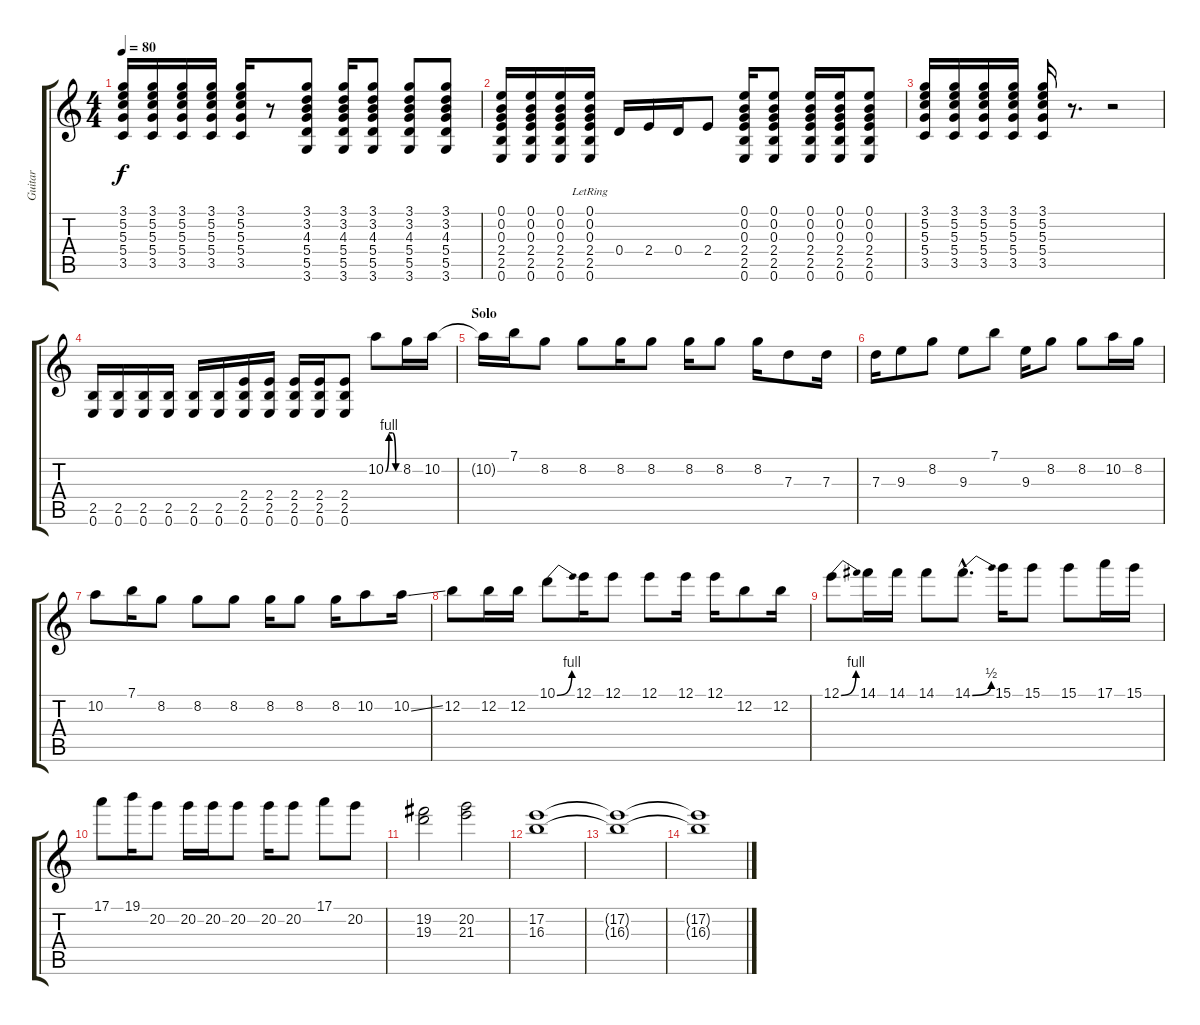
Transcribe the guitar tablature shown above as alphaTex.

\track ("Guitar" "Guitar") {instrument electricguitarmuted}
\staff {score tabs}
\tuning (E4 B3 G3 D3 A2 E2) {hide}
\ts (4 4)
\tempo 80
\clef g2
\ks c
(3.1 5.2 5.3 5.4 3.5).16{dy f instrument overdrivenguitar} (3.1 5.2 5.3 5.4 3.5).16 (3.1 5.2 5.3 5.4 3.5).16 (3.1 5.2 5.3 5.4 3.5).16 (3.1 5.2 5.3 5.4 3.5).16 r.8 (3.1 3.2 4.3 5.4 5.5 3.6).8 (3.1 3.2 4.3 5.4 5.5 3.6).16 (3.1 3.2 4.3 5.4 5.5 3.6).8 (3.1 3.2 4.3 5.4 5.5 3.6).8 (3.1 3.2 4.3 5.4 5.5 3.6).8 |
(0.1 0.2 0.3 2.4 2.5 0.6).16 (0.1 0.2 0.3 2.4 2.5 0.6).16 (0.1 0.2 0.3 2.4 2.5 0.6).16 (0.1{lr} 0.2{lr} 0.3{lr} 2.4 2.5 0.6).16 0.4.16 2.4.16 0.4.16 2.4.8 (0.1 0.2 0.3 2.4 2.5 0.6).16 (0.1 0.2 0.3 2.4 2.5 0.6).8 (0.1 0.2 0.3 2.4 2.5 0.6).16 (0.1 0.2 0.3 2.4 2.5 0.6).16 (0.1 0.2 0.3 2.4 2.5 0.6).8 |
(3.1 5.2 5.3 5.4 3.5).16{instrument overdrivenguitar} (3.1 5.2 5.3 5.4 3.5).16 (3.1 5.2 5.3 5.4 3.5).16 (3.1 5.2 5.3 5.4 3.5).16 (3.1 5.2 5.3 5.4 3.5).16 r.8{d} r.2 |
(2.5 0.6).16 (2.5 0.6).16 (2.5 0.6).16 (2.5 0.6).16 (2.5 0.6).16 (2.5 0.6).16 (2.4 2.5 0.6).16 (2.4 2.5 0.6).16 (2.4 2.5 0.6).16 (2.4 2.5 0.6).16 (2.4 2.5 0.6).8 10.2{be (custom 0 0 15 4 30 4 45 0 60 0)}.8{volume 16 instrument overdrivenguitar} 8.2.16 10.2.16 |
\section ("" "Solo")
10.2{t}.16 7.1.16 8.2.8 8.2.8 8.2.16 8.2.8 8.2.16 8.2.8 8.2.16 7.3.8 7.3.16 |
7.3.16 9.3.8 8.2.8 9.3.8 7.1.8 9.3.16 8.2.8 8.2.8 10.2.16 8.2.16 |
10.2.8 7.1.16 8.2.8 8.2.8 8.2.8 8.2.16 8.2.8 8.2.16 10.2.8 10.2{ss}.16 |
12.2.8 12.2.16 12.2.16 10.1{be (bend 0 0 60 4)}.8 12.1.16 12.1.8 12.1.8 12.1.16 12.1.16 12.2.8 12.2.16 |
12.1{be (bend 0 0 60 4)}.8 14.1.16 14.1.16 14.1.8 14.1{be (bend 0 0 60 2) hac}.8{d} 15.1.16 15.1.8 15.1.8 17.1.16 15.1.16 |
17.1.8 19.1.16 20.2.8 20.2.16 20.2.16 20.2.8 20.2.16 20.2.8 17.1.8 20.2.8 |
(19.2 19.3).2 (20.2 21.3).2 |
(17.2 16.3).1{volume 0} |
(17.2{t} 16.3{t}).1 |
(17.2{t} 16.3{t}).1
